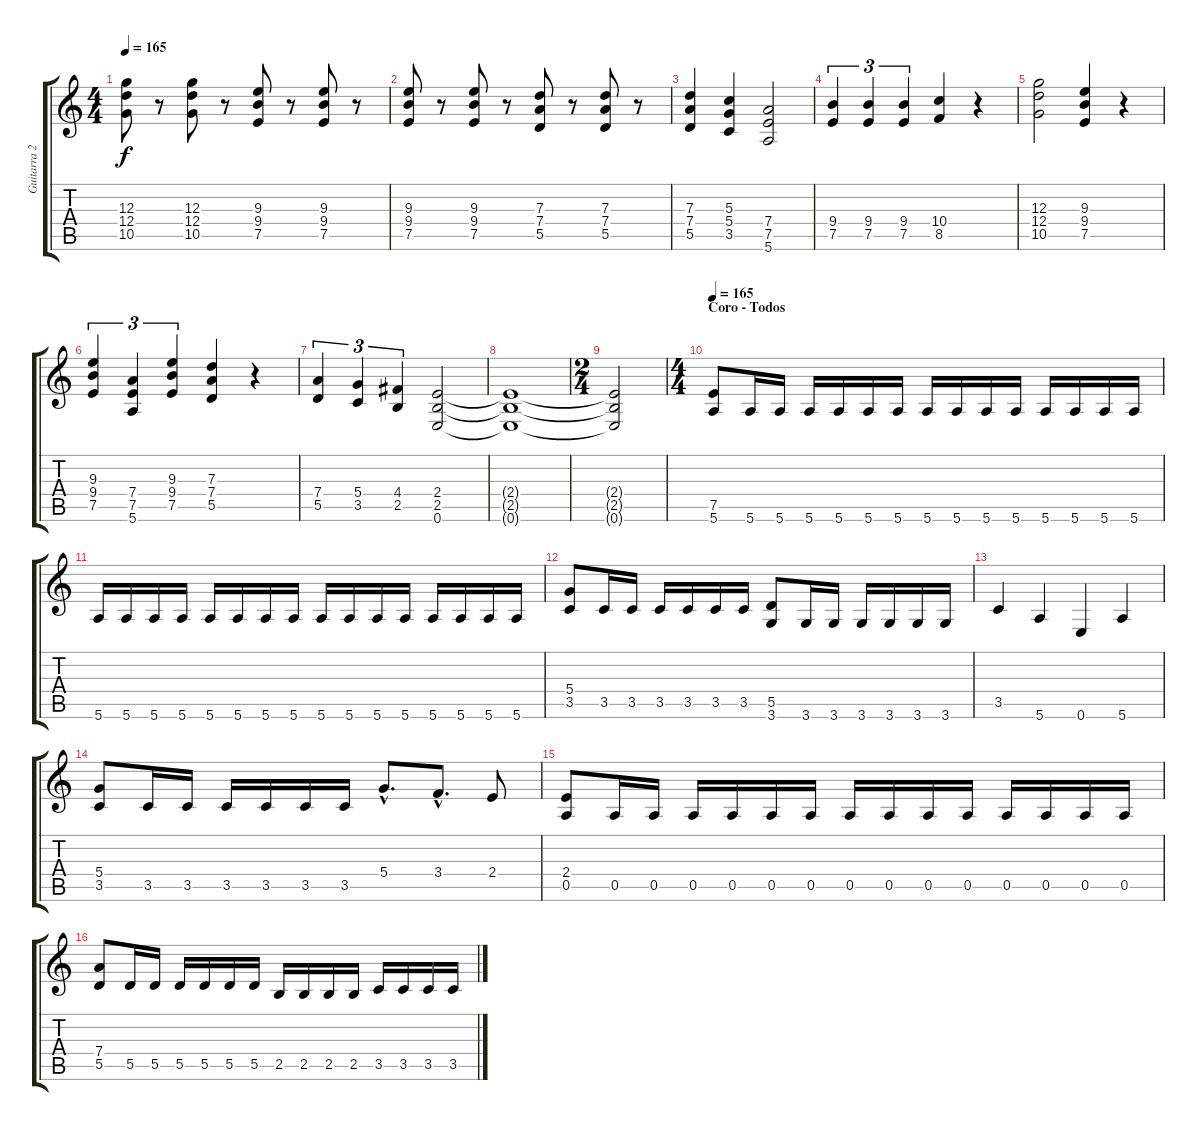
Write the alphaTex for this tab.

\track ("Guitarra 2" "Guitarra 2") {instrument overdrivenguitar}
\staff {score tabs}
\tuning (E4 B3 G3 D3 A2 E2) {hide}
\ts (4 4)
\tempo 165
\clef g2
\ks c
(12.3 12.4 10.5).8{dy f} r.8 (12.3 12.4 10.5).8 r.8 (9.3 9.4 7.5).8 r.8 (9.3 9.4 7.5).8 r.8 |
(9.3 9.4 7.5).8 r.8 (9.3 9.4 7.5).8 r.8 (7.3 7.4 5.5).8 r.8 (7.3 7.4 5.5).8 r.8 |
(7.3 7.4 5.5).4 (5.3 5.4 3.5).4 (7.4 7.5 5.6).2 |
(9.4 7.5).4{tu (3 2)} (9.4 7.5).4{tu (3 2)} (9.4 7.5).4{tu (3 2)} (10.4 8.5).4 r.4 |
(12.3 12.4 10.5).2 (9.3 9.4 7.5).4 r.4 |
(9.3 9.4 7.5).4{tu (3 2)} (7.4 7.5 5.6).4{tu (3 2)} (9.3 9.4 7.5).4{tu (3 2)} (7.3 7.4 5.5).4 r.4 |
(7.4 5.5).4{tu (3 2)} (5.4 3.5).4{tu (3 2)} (4.4 2.5).4{tu (3 2)} (2.4 2.5 0.6).2 |
(2.4{t} 2.5{t} 0.6{t}).1 |
\ts (2 4)
(2.4{t} 2.5{t} 0.6{t}).2 |
\ts (4 4)
\section ("" "Coro - Todos")
\tempo 165
(7.5 5.6).8 5.6.16 5.6.16 5.6.16 5.6.16 5.6.16 5.6.16 5.6.16 5.6.16 5.6.16 5.6.16 5.6.16 5.6.16 5.6.16 5.6.16 |
5.6.16 5.6.16 5.6.16 5.6.16 5.6.16 5.6.16 5.6.16 5.6.16 5.6.16 5.6.16 5.6.16 5.6.16 5.6.16 5.6.16 5.6.16 5.6.16 |
(5.4 3.5).8 3.5.16 3.5.16 3.5.16 3.5.16 3.5.16 3.5.16 (5.5 3.6).8 3.6.16 3.6.16 3.6.16 3.6.16 3.6.16 3.6.16 |
3.5.4 5.6.4 0.6.4 5.6.4 |
(5.4 3.5).8 3.5.16 3.5.16 3.5.16 3.5.16 3.5.16 3.5.16 5.4{hac}.8{d} 3.4{hac}.8{d} 2.4.8 |
(2.4 0.5).8 0.5.16 0.5.16 0.5.16 0.5.16 0.5.16 0.5.16 0.5.16 0.5.16 0.5.16 0.5.16 0.5.16 0.5.16 0.5.16 0.5.16 |
(7.4 5.5).8 5.5.16 5.5.16 5.5.16 5.5.16 5.5.16 5.5.16 2.5.16 2.5.16 2.5.16 2.5.16 3.5.16 3.5.16 3.5.16 3.5.16
